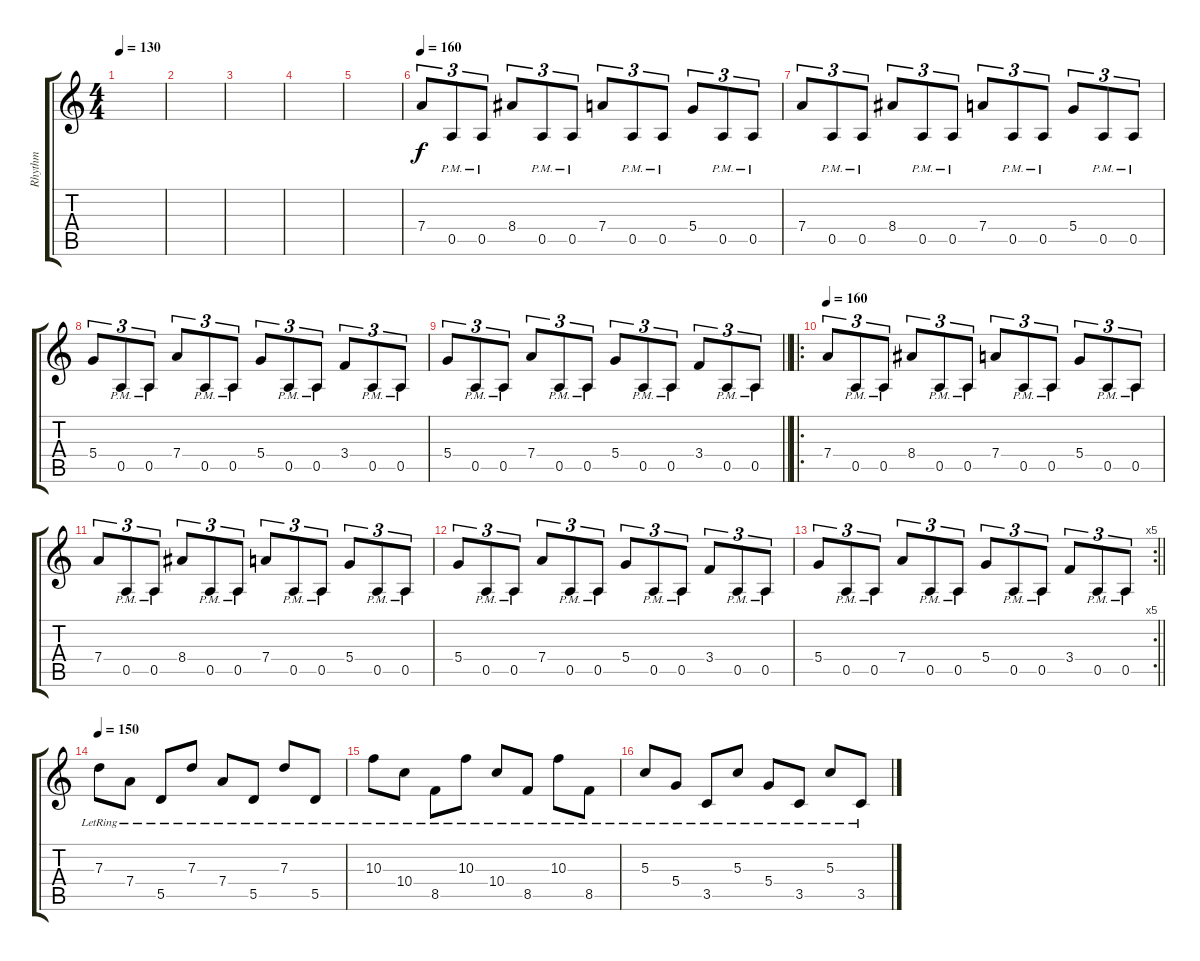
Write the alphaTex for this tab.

\track ("Rhythm" "Rhythm") {instrument distortionguitar}
\staff {score tabs}
\tuning (E4 B3 G3 D3 A2 E2) {hide}
\ts (4 4)
\tempo 130
\clef g2
\ks c
|
|
|
|
|
\tempo 160
7.4.8{tu (3 2)} 0.5{pm}.8{tu (3 2)} 0.5{pm}.8{tu (3 2)} 8.4.8{tu (3 2)} 0.5{pm}.8{tu (3 2)} 0.5{pm}.8{tu (3 2)} 7.4.8{tu (3 2)} 0.5{pm}.8{tu (3 2)} 0.5{pm}.8{tu (3 2)} 5.4.8{tu (3 2)} 0.5{pm}.8{tu (3 2)} 0.5{pm}.8{tu (3 2)} |
7.4.8{tu (3 2)} 0.5{pm}.8{tu (3 2)} 0.5{pm}.8{tu (3 2)} 8.4.8{tu (3 2)} 0.5{pm}.8{tu (3 2)} 0.5{pm}.8{tu (3 2)} 7.4.8{tu (3 2)} 0.5{pm}.8{tu (3 2)} 0.5{pm}.8{tu (3 2)} 5.4.8{tu (3 2)} 0.5{pm}.8{tu (3 2)} 0.5{pm}.8{tu (3 2)} |
5.4.8{tu (3 2)} 0.5{pm}.8{tu (3 2)} 0.5{pm}.8{tu (3 2)} 7.4.8{tu (3 2)} 0.5{pm}.8{tu (3 2)} 0.5{pm}.8{tu (3 2)} 5.4.8{tu (3 2)} 0.5{pm}.8{tu (3 2)} 0.5{pm}.8{tu (3 2)} 3.4.8{tu (3 2)} 0.5{pm}.8{tu (3 2)} 0.5{pm}.8{tu (3 2)} |
\barLineRight lightlight
5.4.8{tu (3 2)} 0.5{pm}.8{tu (3 2)} 0.5{pm}.8{tu (3 2)} 7.4.8{tu (3 2)} 0.5{pm}.8{tu (3 2)} 0.5{pm}.8{tu (3 2)} 5.4.8{tu (3 2)} 0.5{pm}.8{tu (3 2)} 0.5{pm}.8{tu (3 2)} 3.4.8{tu (3 2)} 0.5{pm}.8{tu (3 2)} 0.5{pm}.8{tu (3 2)} |
\ro
\tempo 160
7.4.8{tu (3 2)} 0.5{pm}.8{tu (3 2)} 0.5{pm}.8{tu (3 2)} 8.4.8{tu (3 2)} 0.5{pm}.8{tu (3 2)} 0.5{pm}.8{tu (3 2)} 7.4.8{tu (3 2)} 0.5{pm}.8{tu (3 2)} 0.5{pm}.8{tu (3 2)} 5.4.8{tu (3 2)} 0.5{pm}.8{tu (3 2)} 0.5{pm}.8{tu (3 2)} |
7.4.8{tu (3 2)} 0.5{pm}.8{tu (3 2)} 0.5{pm}.8{tu (3 2)} 8.4.8{tu (3 2)} 0.5{pm}.8{tu (3 2)} 0.5{pm}.8{tu (3 2)} 7.4.8{tu (3 2)} 0.5{pm}.8{tu (3 2)} 0.5{pm}.8{tu (3 2)} 5.4.8{tu (3 2)} 0.5{pm}.8{tu (3 2)} 0.5{pm}.8{tu (3 2)} |
5.4.8{tu (3 2)} 0.5{pm}.8{tu (3 2)} 0.5{pm}.8{tu (3 2)} 7.4.8{tu (3 2)} 0.5{pm}.8{tu (3 2)} 0.5{pm}.8{tu (3 2)} 5.4.8{tu (3 2)} 0.5{pm}.8{tu (3 2)} 0.5{pm}.8{tu (3 2)} 3.4.8{tu (3 2)} 0.5{pm}.8{tu (3 2)} 0.5{pm}.8{tu (3 2)} |
\rc 5
\barLineRight lightlight
5.4.8{tu (3 2)} 0.5{pm}.8{tu (3 2)} 0.5{pm}.8{tu (3 2)} 7.4.8{tu (3 2)} 0.5{pm}.8{tu (3 2)} 0.5{pm}.8{tu (3 2)} 5.4.8{tu (3 2)} 0.5{pm}.8{tu (3 2)} 0.5{pm}.8{tu (3 2)} 3.4.8{tu (3 2)} 0.5{pm}.8{tu (3 2)} 0.5{pm}.8{tu (3 2)} |
\tempo 150
7.3{lr}.8{balance 8 instrument electricguitarjazz} 7.4{lr}.8 5.5{lr}.8 7.3{lr}.8 7.4{lr}.8 5.5{lr}.8 7.3{lr}.8 5.5{lr}.8 |
10.3{lr}.8 10.4{lr}.8 8.5{lr}.8 10.3{lr}.8 10.4{lr}.8 8.5{lr}.8 10.3{lr}.8 8.5{lr}.8 |
5.3{lr}.8 5.4{lr}.8 3.5{lr}.8 5.3{lr}.8 5.4{lr}.8 3.5{lr}.8 5.3{lr}.8 3.5{lr}.8
